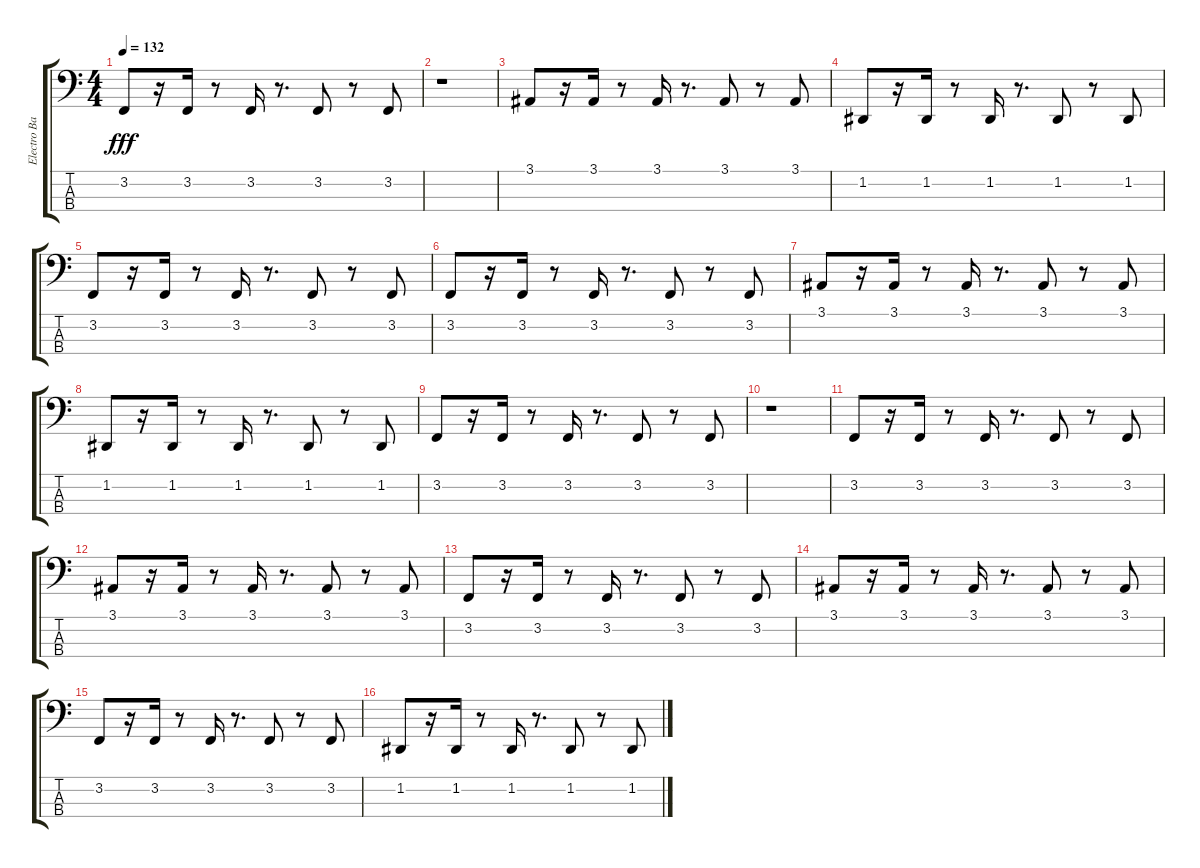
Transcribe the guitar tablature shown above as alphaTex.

\track ("Electro Bass" "Electro Ba") {instrument lead8bassandlead}
\staff {score tabs}
\tuning (G2 D2 A1 E1) {hide}
\ts (4 4)
\tempo 132
\clef f4
\ks c
3.2.8{dy fff} r.16 3.2.16 r.8 3.2.16 r.8{d} 3.2.8 r.8 3.2.8 |
r.1 |
3.1.8 r.16 3.1.16 r.8 3.1.16 r.8{d} 3.1.8 r.8 3.1.8 |
1.2.8 r.16 1.2.16 r.8 1.2.16 r.8{d} 1.2.8 r.8 1.2.8 |
3.2.8 r.16 3.2.16 r.8 3.2.16 r.8{d} 3.2.8 r.8 3.2.8 |
3.2.8 r.16 3.2.16 r.8 3.2.16 r.8{d} 3.2.8 r.8 3.2.8 |
3.1.8 r.16 3.1.16 r.8 3.1.16 r.8{d} 3.1.8 r.8 3.1.8 |
1.2.8 r.16 1.2.16 r.8 1.2.16 r.8{d} 1.2.8 r.8 1.2.8 |
3.2.8 r.16 3.2.16 r.8 3.2.16 r.8{d} 3.2.8 r.8 3.2.8 |
r.1 |
3.2.8 r.16 3.2.16 r.8 3.2.16 r.8{d} 3.2.8 r.8 3.2.8 |
3.1.8 r.16 3.1.16 r.8 3.1.16 r.8{d} 3.1.8 r.8 3.1.8 |
3.2.8 r.16 3.2.16 r.8 3.2.16 r.8{d} 3.2.8 r.8 3.2.8 |
3.1.8 r.16 3.1.16 r.8 3.1.16 r.8{d} 3.1.8 r.8 3.1.8 |
3.2.8 r.16 3.2.16 r.8 3.2.16 r.8{d} 3.2.8 r.8 3.2.8 |
1.2.8 r.16 1.2.16 r.8 1.2.16 r.8{d} 1.2.8 r.8 1.2.8
